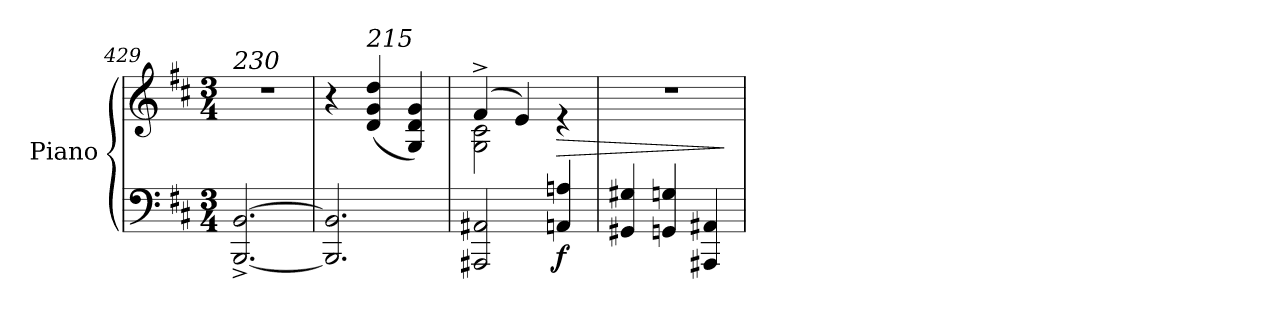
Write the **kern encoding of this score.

**kern	**kern	**dynam
*part1	*part1	*part1
*staff2	*staff1	*staff1/2
*I"Piano	*	*
*I'Pno	*	*
*clefF4	*clefG2	*
*k[f#c#]	*k[f#c#]	*
*M3/4	*M3/4	*
=429	=429	=429
!	!LO:TX:a:i:t=230	!
[2.BBB/^ [2.BB/^	2.r	.
=430	=430	=430
2.BBB/] 2.BB/]	4r	.
!	!LO:TX:a:i:t=215	!
.	(>4d/ 4g/ 4dd/	.
.	4G/ 4d/ 4g/)	.
=431	=431	=431
*	*^	*
2AAA#X/ 2AA#X/	(4f#^/	2G\ 2c#\	.
.	4e/)	.	.
!	!	!	!LO:HP:b
!	!	!	!LO:DY:n=1:b=2
4AAn/ 4An/	4re	4ryy	> f
*	*v	*v	*
=432	=432	=432
4GG#X/ 4G#X/	2.r	.
4GGn/ 4Gn/	.	.
4AAA#X/ 4AA#X/	.	.
.	.	]
=	=	=
*-	*-	*-
